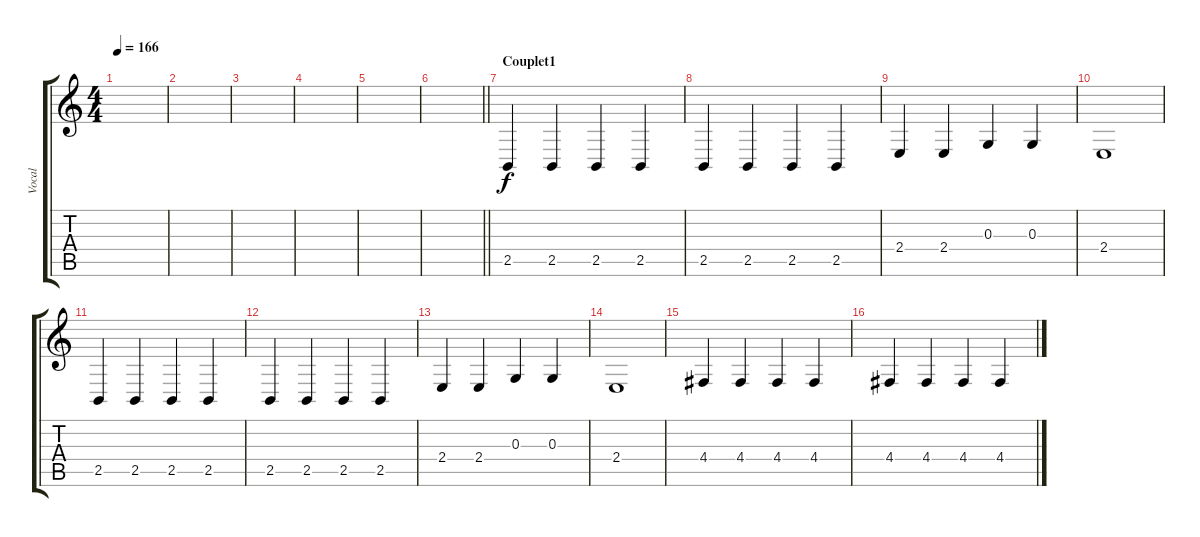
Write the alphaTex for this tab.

\track ("Vocal" "Vocal") {instrument pad7halo}
\staff {score tabs}
\tuning (E4 B3 G3 D3 A2 E2) {hide}
\ts (4 4)
\tempo 166
\clef g2
\ks c
|
|
|
|
|
\barLineRight lightlight
|
\section ("" "Couplet1")
2.5.4 2.5.4 2.5.4 2.5.4 |
2.5.4 2.5.4 2.5.4 2.5.4 |
2.4.4 2.4.4 0.3.4 0.3.4 |
2.4.1 |
2.5.4 2.5.4 2.5.4 2.5.4 |
2.5.4 2.5.4 2.5.4 2.5.4 |
2.4.4 2.4.4 0.3.4 0.3.4 |
2.4.1 |
4.4.4 4.4.4 4.4.4 4.4.4 |
4.4.4 4.4.4 4.4.4 4.4.4
